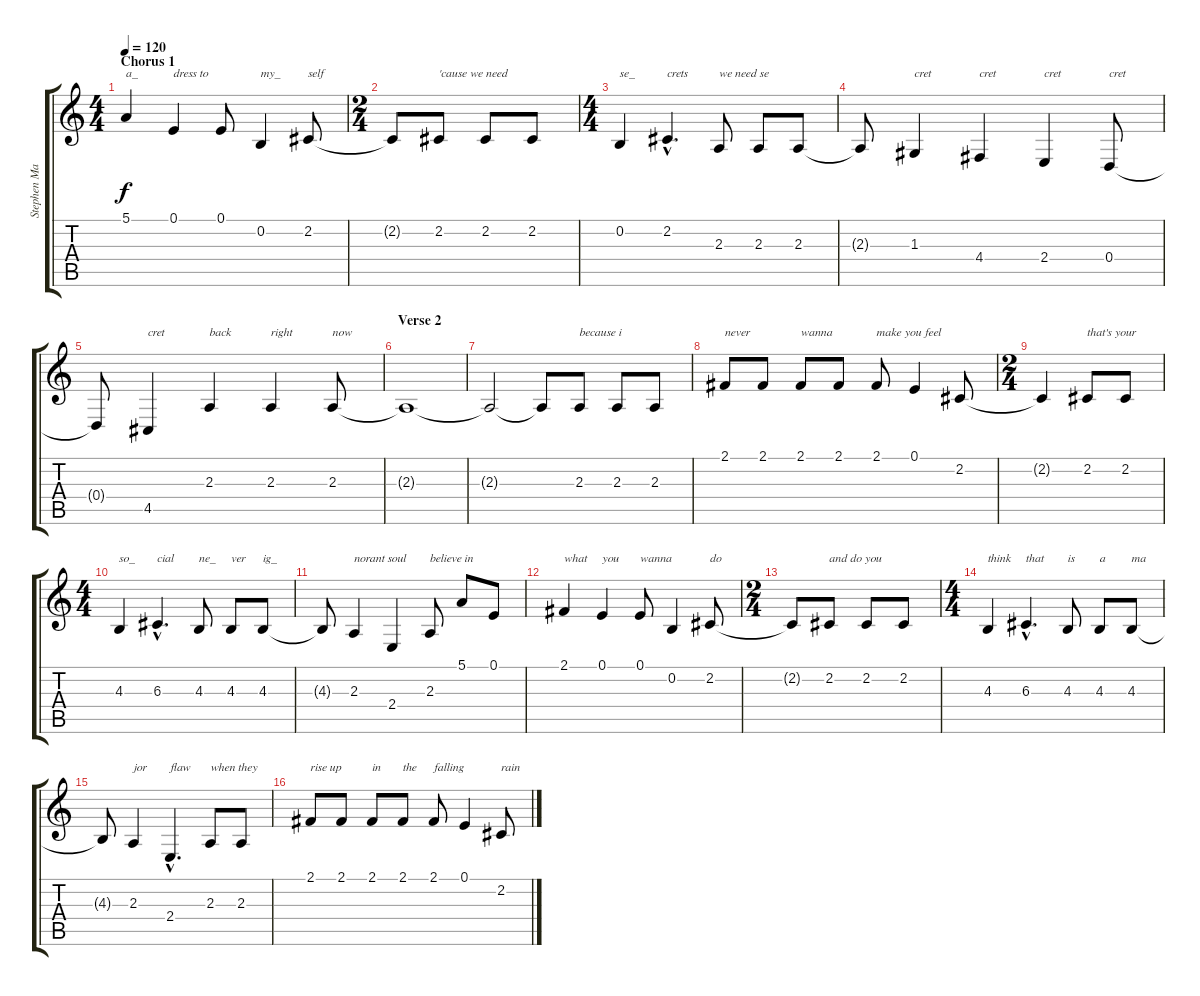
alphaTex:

\track ("Stephen Malkmus" "Stephen Ma") {instrument electricgrandpiano}
\staff {score tabs}
\tuning (E4 B3 G3 D3 A2 E2) {hide}
\ts (4 4)
\section ("" "Chorus 1")
\tempo 120
\clef g2
\ks c
5.1.4{txt "a_" dy f} 0.1.4{txt "dress to"} 0.1.8 0.2.4{txt "my_"} 2.2.8{txt "self"} |
\ts (2 4)
2.2{t}.8 2.2.8{txt "'cause we need"} 2.2.8 2.2.8 |
\ts (4 4)
0.2.4{txt "se_"} 2.2{hac}.4{d txt "crets"} 2.3.8{txt "we need se"} 2.3.8 2.3.8 |
2.3{t}.8 1.3.4{txt "cret"} 4.4.4{txt "cret"} 2.4.4{txt "cret"} 0.4.8{txt "cret"} |
0.4{t}.8 4.5.4{txt "cret"} 2.3.4{txt "back"} 2.3.4{txt "right"} 2.3.8{txt "now"} |
\section ("" "Verse 2")
2.3{t}.1 |
2.3{t}.2 2.3{t}.8 2.3.8{txt "because i"} 2.3.8 2.3.8 |
2.1.8{txt "never"} 2.1.8 2.1.8{txt "wanna"} 2.1.8 2.1.8{txt "make you feel"} 0.1.4 2.2.8 |
\ts (2 4)
2.2{t}.4 2.2.8{txt "that's your"} 2.2.8 |
\ts (4 4)
4.3.4{txt "so_"} 6.3{hac}.4{d txt "cial"} 4.3.8{txt "ne_"} 4.3.8{txt "ver"} 4.3.8{txt "ig_"} |
4.3{t}.8 2.3.4{txt "norant soul"} 2.4.4 2.3.8{txt "believe in"} 5.1.8 0.1.8 |
2.1.4{txt "what"} 0.1.4{txt "you"} 0.1.8{txt "wanna"} 0.2.4 2.2.8{txt "do"} |
\ts (2 4)
2.2{t}.8 2.2.8{txt "and do you"} 2.2.8 2.2.8 |
\ts (4 4)
4.3.4{txt "think"} 6.3{hac}.4{d txt "that"} 4.3.8{txt "is "} 4.3.8{txt "a"} 4.3.8{txt "ma"} |
4.3{t}.8 2.3.4{txt "jor"} 2.4{hac}.4{d txt "flaw"} 2.3.8{txt "when they"} 2.3.8 |
2.1.8{txt "rise up "} 2.1.8 2.1.8{txt "in"} 2.1.8{txt "the"} 2.1.8{txt "falling "} 0.1.4 2.2.8{txt "rain"}
